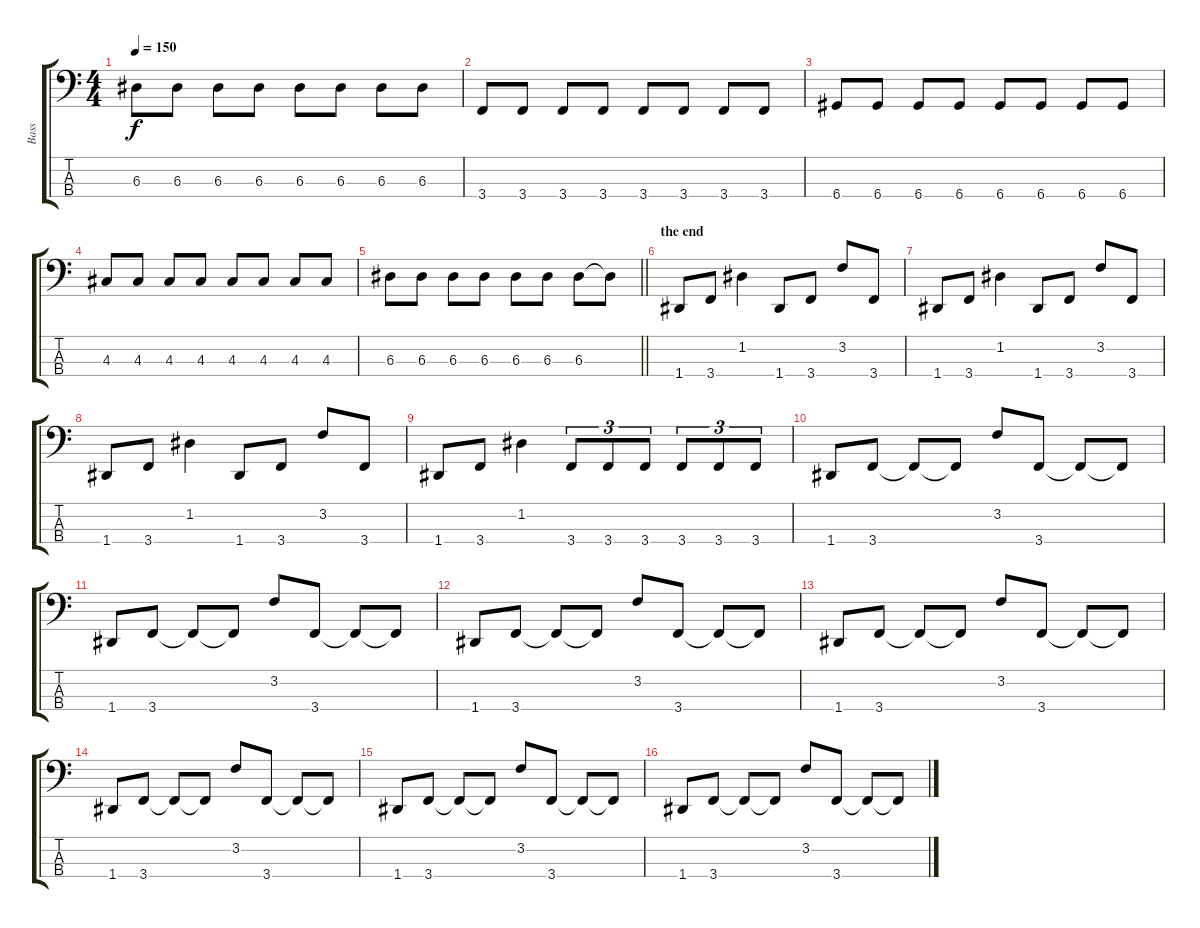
\track ("Bass" "Bass") {instrument electricbasspick}
\staff {score tabs}
\tuning (G2 D2 A1 D1) {hide}
\ts (4 4)
\tempo 150
\clef f4
\ks c
6.3.8{dy f} 6.3.8 6.3.8 6.3.8 6.3.8 6.3.8 6.3.8 6.3.8 |
3.4.8 3.4.8 3.4.8 3.4.8 3.4.8 3.4.8 3.4.8 3.4.8 |
6.4.8 6.4.8 6.4.8 6.4.8 6.4.8 6.4.8 6.4.8 6.4.8 |
4.3.8 4.3.8 4.3.8 4.3.8 4.3.8 4.3.8 4.3.8 4.3.8 |
\barLineRight lightlight
6.3.8 6.3.8 6.3.8 6.3.8 6.3.8 6.3.8 6.3.8 6.3{t}.8 |
\section ("" "the end")
1.4.8 3.4.8 1.2.4 1.4.8 3.4.8 3.2.8 3.4.8 |
1.4.8 3.4.8 1.2.4 1.4.8 3.4.8 3.2.8 3.4.8 |
1.4.8 3.4.8 1.2.4 1.4.8 3.4.8 3.2.8 3.4.8 |
1.4.8 3.4.8 1.2.4 3.4.8{tu (3 2)} 3.4.8{tu (3 2)} 3.4.8{tu (3 2)} 3.4.8{tu (3 2)} 3.4.8{tu (3 2)} 3.4.8{tu (3 2)} |
1.4.8 3.4.8 3.4{t}.8 3.4{t}.8 3.2.8 3.4.8 3.4{t}.8 3.4{t}.8 |
1.4.8 3.4.8 3.4{t}.8 3.4{t}.8 3.2.8 3.4.8 3.4{t}.8 3.4{t}.8 |
1.4.8 3.4.8 3.4{t}.8 3.4{t}.8 3.2.8 3.4.8 3.4{t}.8 3.4{t}.8 |
1.4.8 3.4.8 3.4{t}.8 3.4{t}.8 3.2.8 3.4.8 3.4{t}.8 3.4{t}.8 |
1.4.8 3.4.8 3.4{t}.8 3.4{t}.8 3.2.8 3.4.8 3.4{t}.8 3.4{t}.8 |
1.4.8 3.4.8 3.4{t}.8 3.4{t}.8 3.2.8 3.4.8 3.4{t}.8 3.4{t}.8 |
1.4.8 3.4.8 3.4{t}.8 3.4{t}.8 3.2.8 3.4.8 3.4{t}.8 3.4{t}.8
